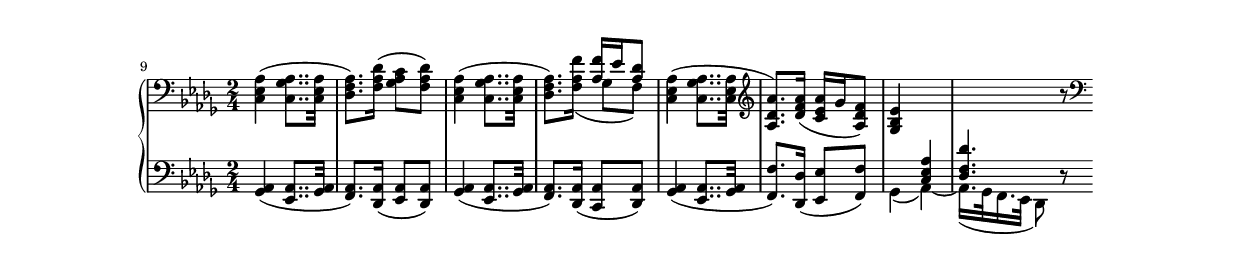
% Do not edit this file; it is automatically
% generated from Documentation/snippets/new
% This file is in the public domain.
%% Note: this file works from version 2.13.36
\version "2.13.36"
\include "english.ly"
#(set-global-staff-size 15)
\paper {
  line-width = 16\cm
  indent = 0\cm
}

% NR 1.7 Repeats

% Beethoven, Op. 57
% Piano sonata 23 - Dem Grafen Franz von Brunswick Gewidmet
% Movt II, Andante con moto
% Measures 9 - 16

\header {
  lsrtags = "headwords"
  texidoc = ""
  doctitle = "headword"
} % begin verbatim



\new PianoStaff <<

   \new Staff = RH {
      \clef bass
      \key df \major
      \time 2/4
      \set Score.currentBarNumber = #9
      \bar "|:"
      <af ef c>4 (
      <af gf c>8..
      <af ef c>32
      |
      <af f df>8. )
      <df' af f>16 (
      <c' af gf>8
      <df' af f>8 )
      |
      <af ef c>4 (
      <af gf c>8..
      <af ef c>32
      |
      <af f df>8. )
      \slurDown
      <f' af f>16 (
      <<
         {
            \voiceTwo
            gf8
            f8 )
         }
         \new Voice {
            \voiceOne
            <f' af>16
            ef'16
            <df' af>8
         }
      >>
      \oneVoice
      |
      <af ef c>4 (
      <af gf c>8..
      <af ef c>32
      \clef treble
      |
      <af' df' af>8. )
      <af' f' df'>16 (
      <af' ef' c'>16
      gf'16
      <f' df' af>8 )
      |
      \slurUp
      <ef' bf gf>4
      \change Staff = LH
      \voiceOne
      <af ef c>4
      |
      <df' f df>4.
      \change Staff = RH
      \oneVoice
      r8
      \clef bass
      \bar ":|"
   }

   \new Staff = LH {
      \clef bass
      \key df \major
      \time 2/4
      <af, gf,>4 (
      <af, ef,>8..
      <af, gf,>32
      |
      <af, f,>8. )
      <af, df,>16 (
      <af, ef,>8
      <af, df,>8 )
      |
      <af, gf,>4 (
      <af, ef,>8..
      <af, gf,>32
      |
      <af, f,>8. )
      <af, df,>16 (
      <af, c,>8
      <af, df,> )
      |
      <af, gf,>4 (
      <af, ef,>8..
      <af, gf,>32
      |
      <f f,>8. )
      <df df,>16 (
      <ef ef,>8
      <f f,>8 )
      |
      \voiceTwo
      gf,4  (
      af,4 ~ )
      |
      af,16. [ (
      gf,32
      f,16.
      ef,32 ]
      df,8 )
      \oneVoice
      r8
   }

>>
